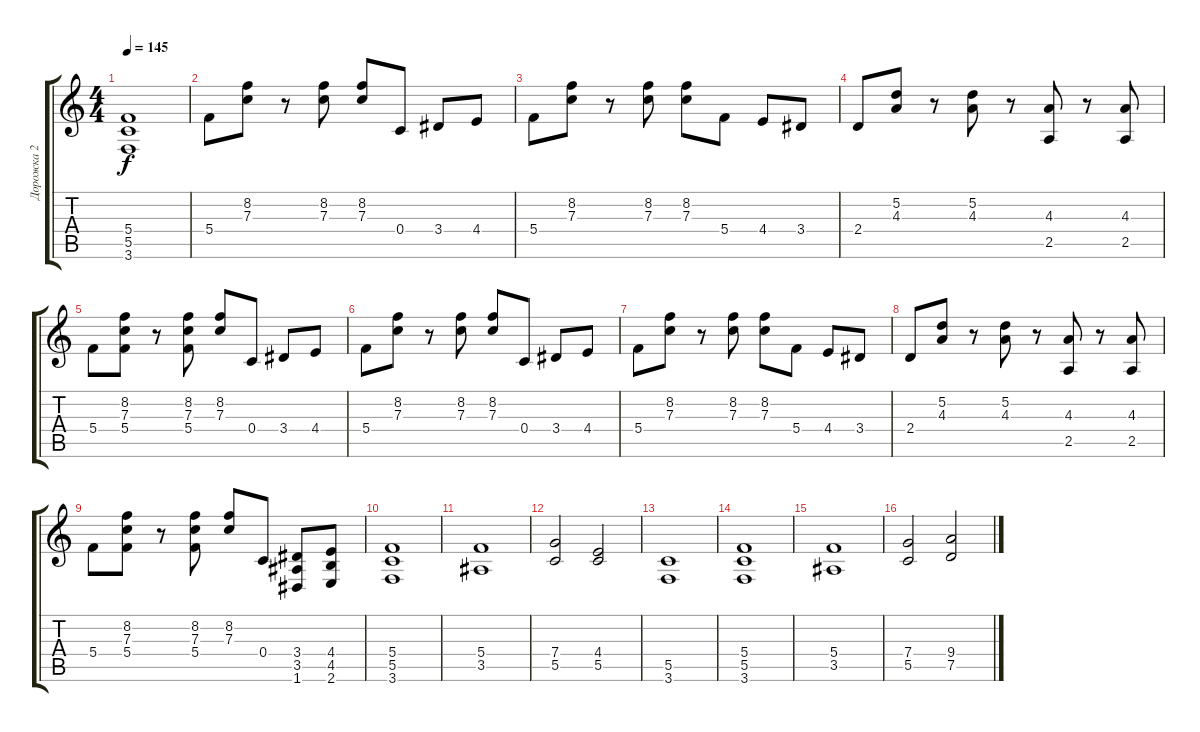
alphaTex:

\track ("Дорожка 2" "Дорожка 2") {instrument distortionguitar}
\staff {score tabs}
\tuning (D4 A3 F3 C3 G2 D2) {hide}
\ts (4 4)
\tempo 145
\clef g2
\ks c
(5.4 5.5 3.6).1{dy f} |
5.4.8 (8.2 7.3).8 r.8 (8.2 7.3).8 (8.2 7.3).8 0.4.8 3.4.8 4.4.8 |
5.4.8 (8.2 7.3).8 r.8 (8.2 7.3).8 (8.2 7.3).8 5.4.8 4.4.8 3.4.8 |
2.4.8 (5.2 4.3).8 r.8 (5.2 4.3).8 r.8 (4.3 2.5).8 r.8 (4.3 2.5).8 |
5.4.8 (8.2 7.3 5.4).8 r.8 (8.2 7.3 5.4).8 (8.2 7.3).8 0.4.8 3.4.8 4.4.8 |
5.4.8 (8.2 7.3).8 r.8 (8.2 7.3).8 (8.2 7.3).8 0.4.8 3.4.8 4.4.8 |
5.4.8 (8.2 7.3).8 r.8 (8.2 7.3).8 (8.2 7.3).8 5.4.8 4.4.8 3.4.8 |
2.4.8 (5.2 4.3).8 r.8 (5.2 4.3).8 r.8 (4.3 2.5).8 r.8 (4.3 2.5).8 |
5.4.8 (8.2 7.3 5.4).8 r.8 (8.2 7.3 5.4).8 (8.2 7.3).8 0.4.8 (3.4 3.5 1.6).8 (4.4 4.5 2.6).8 |
(5.4 5.5 3.6).1 |
(5.4 3.5).1 |
(7.4 5.5).2 (4.4 5.5).2 |
(5.5 3.6).1 |
(5.4 5.5 3.6).1 |
(5.4 3.5).1 |
(7.4 5.5).2 (9.4 7.5).2
